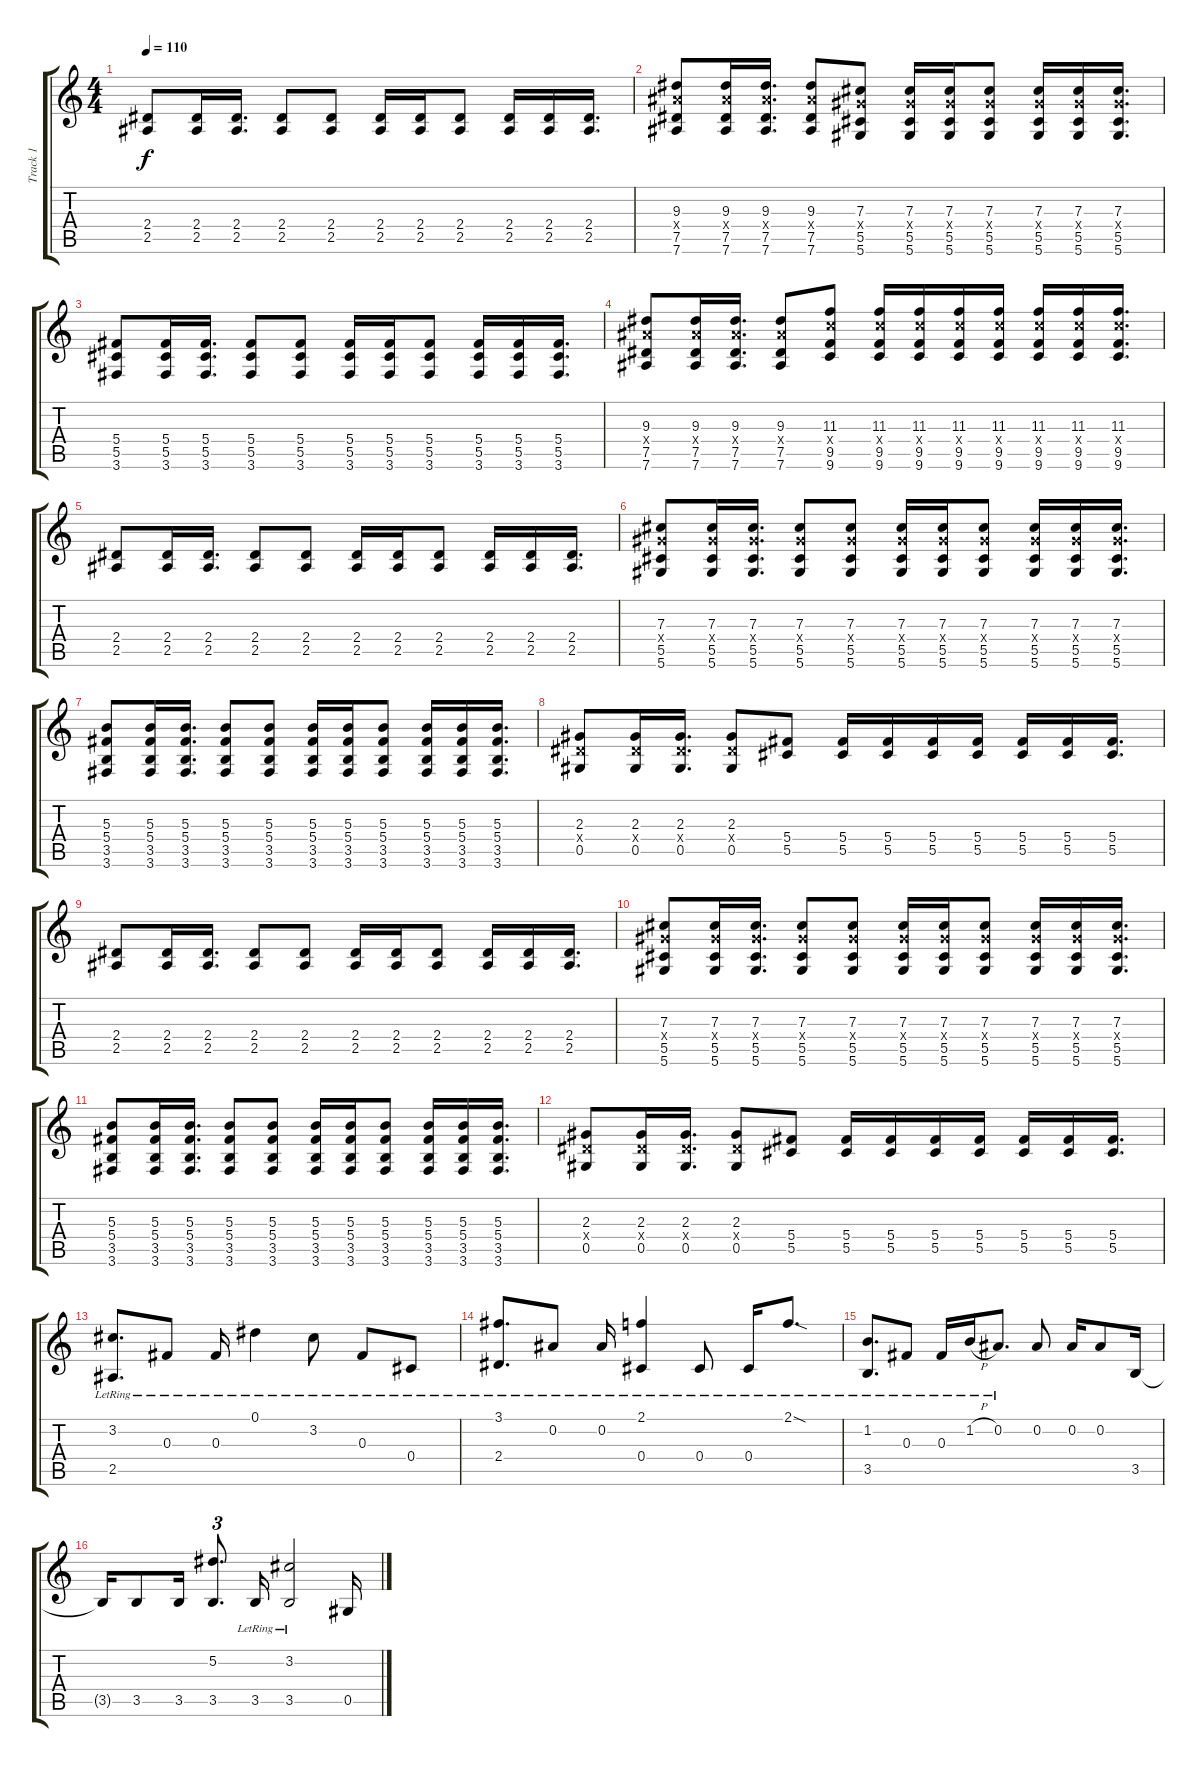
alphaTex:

\track ("Track 1" "Track 1") {instrument acousticguitarsteel}
\staff {score tabs}
\tuning (Eb4 Bb3 Gb3 Db3 Ab2 Eb2) {hide}
\ts (4 4)
\tempo 110
\clef g2
\ks c
(2.4 2.5).8{dy f} (2.4 2.5).16 (2.4 2.5).16{d} (2.4 2.5).8 (2.4 2.5).8 (2.4 2.5).16 (2.4 2.5).16 (2.4 2.5).8 (2.4 2.5).16 (2.4 2.5).16 (2.4 2.5).16{d} |
(9.3 9.4{x} 7.5 7.6).8 (9.3 9.4{x} 7.5 7.6).16 (9.3 9.4{x} 7.5 7.6).16{d} (9.3 9.4{x} 7.5 7.6).8 (7.3 7.4{x} 5.5 5.6).8 (7.3 7.4{x} 5.5 5.6).16 (7.3 7.4{x} 5.5 5.6).16 (7.3 7.4{x} 5.5 5.6).8 (7.3 7.4{x} 5.5 5.6).16 (7.3 7.4{x} 5.5 5.6).16 (7.3 7.4{x} 5.5 5.6).16{d} |
(5.4 5.5 3.6).8 (5.4 5.5 3.6).16 (5.4 5.5 3.6).16{d} (5.4 5.5 3.6).8 (5.4 5.5 3.6).8 (5.4 5.5 3.6).16 (5.4 5.5 3.6).16 (5.4 5.5 3.6).8 (5.4 5.5 3.6).16 (5.4 5.5 3.6).16 (5.4 5.5 3.6).16{d} |
(9.3 9.4{x} 7.5 7.6).8 (9.3 9.4{x} 7.5 7.6).16 (9.3 9.4{x} 7.5 7.6).16{d} (9.3 9.4{x} 7.5 7.6).8 (11.3 11.4{x} 9.5 9.6).8 (11.3 11.4{x} 9.5 9.6).16 (11.3 11.4{x} 9.5 9.6).16 (11.3 11.4{x} 9.5 9.6).16 (11.3 11.4{x} 9.5 9.6).16 (11.3 11.4{x} 9.5 9.6).16 (11.3 11.4{x} 9.5 9.6).16 (11.3 11.4{x} 9.5 9.6).16{d} |
(2.4 2.5).8 (2.4 2.5).16 (2.4 2.5).16{d} (2.4 2.5).8 (2.4 2.5).8 (2.4 2.5).16 (2.4 2.5).16 (2.4 2.5).8 (2.4 2.5).16 (2.4 2.5).16 (2.4 2.5).16{d} |
(7.3 7.4{x} 5.5 5.6).8 (7.3 7.4{x} 5.5 5.6).16 (7.3 7.4{x} 5.5 5.6).16{d} (7.3 7.4{x} 5.5 5.6).8 (7.3 7.4{x} 5.5 5.6).8 (7.3 7.4{x} 5.5 5.6).16 (7.3 7.4{x} 5.5 5.6).16 (7.3 7.4{x} 5.5 5.6).8 (7.3 7.4{x} 5.5 5.6).16 (7.3 7.4{x} 5.5 5.6).16 (7.3 7.4{x} 5.5 5.6).16{d} |
(5.3 5.4 3.5 3.6).8 (5.3 5.4 3.5 3.6).16 (5.3 5.4 3.5 3.6).16{d} (5.3 5.4 3.5 3.6).8 (5.3 5.4 3.5 3.6).8 (5.3 5.4 3.5 3.6).16 (5.3 5.4 3.5 3.6).16 (5.3 5.4 3.5 3.6).8 (5.3 5.4 3.5 3.6).16 (5.3 5.4 3.5 3.6).16 (5.3 5.4 3.5 3.6).16{d} |
(2.3 2.4{x} 0.5).8 (2.3 2.4{x} 0.5).16 (2.3 2.4{x} 0.5).16{d} (2.3 2.4{x} 0.5).8 (5.4 5.5).8 (5.4 5.5).16 (5.4 5.5).16 (5.4 5.5).16 (5.4 5.5).16 (5.4 5.5).16 (5.4 5.5).16 (5.4 5.5).16{d} |
(2.4 2.5).8 (2.4 2.5).16 (2.4 2.5).16{d} (2.4 2.5).8 (2.4 2.5).8 (2.4 2.5).16 (2.4 2.5).16 (2.4 2.5).8 (2.4 2.5).16 (2.4 2.5).16 (2.4 2.5).16{d} |
(7.3 7.4{x} 5.5 5.6).8 (7.3 7.4{x} 5.5 5.6).16 (7.3 7.4{x} 5.5 5.6).16{d} (7.3 7.4{x} 5.5 5.6).8 (7.3 7.4{x} 5.5 5.6).8 (7.3 7.4{x} 5.5 5.6).16 (7.3 7.4{x} 5.5 5.6).16 (7.3 7.4{x} 5.5 5.6).8 (7.3 7.4{x} 5.5 5.6).16 (7.3 7.4{x} 5.5 5.6).16 (7.3 7.4{x} 5.5 5.6).16{d} |
(5.3 5.4 3.5 3.6).8 (5.3 5.4 3.5 3.6).16 (5.3 5.4 3.5 3.6).16{d} (5.3 5.4 3.5 3.6).8 (5.3 5.4 3.5 3.6).8 (5.3 5.4 3.5 3.6).16 (5.3 5.4 3.5 3.6).16 (5.3 5.4 3.5 3.6).8 (5.3 5.4 3.5 3.6).16 (5.3 5.4 3.5 3.6).16 (5.3 5.4 3.5 3.6).16{d} |
(2.3 2.4{x} 0.5).8 (2.3 2.4{x} 0.5).16 (2.3 2.4{x} 0.5).16{d} (2.3 2.4{x} 0.5).8 (5.4 5.5).8 (5.4 5.5).16 (5.4 5.5).16 (5.4 5.5).16 (5.4 5.5).16 (5.4 5.5).16 (5.4 5.5).16 (5.4 5.5).16{d} |
(3.2{lr} 2.5{lr}).8{d} 0.3{lr}.8 0.3{lr}.16 0.1{lr}.4 3.2{lr}.8 0.3{lr}.8 0.4{lr}.8 |
(3.1{lr} 2.4{lr}).8{d} 0.2{lr}.8 0.2{lr}.16 (2.1{lr} 0.4{lr}).4 0.4{lr}.8 0.4{lr}.16 2.1{sod lr}.8{d} |
(1.2{lr} 3.5{lr}).8{d} 0.3{lr}.8 0.3{lr}.16 1.2{h lr}.16 0.2{lr}.8{d} 0.2.8 0.2.16 0.2.8 3.5.16 |
3.5{t}.16 3.5.8 3.5.16 (5.2 3.5).8{d tu (3 2)} 3.5{lr}.16 (3.2{lr} 3.5).2 0.5.16
